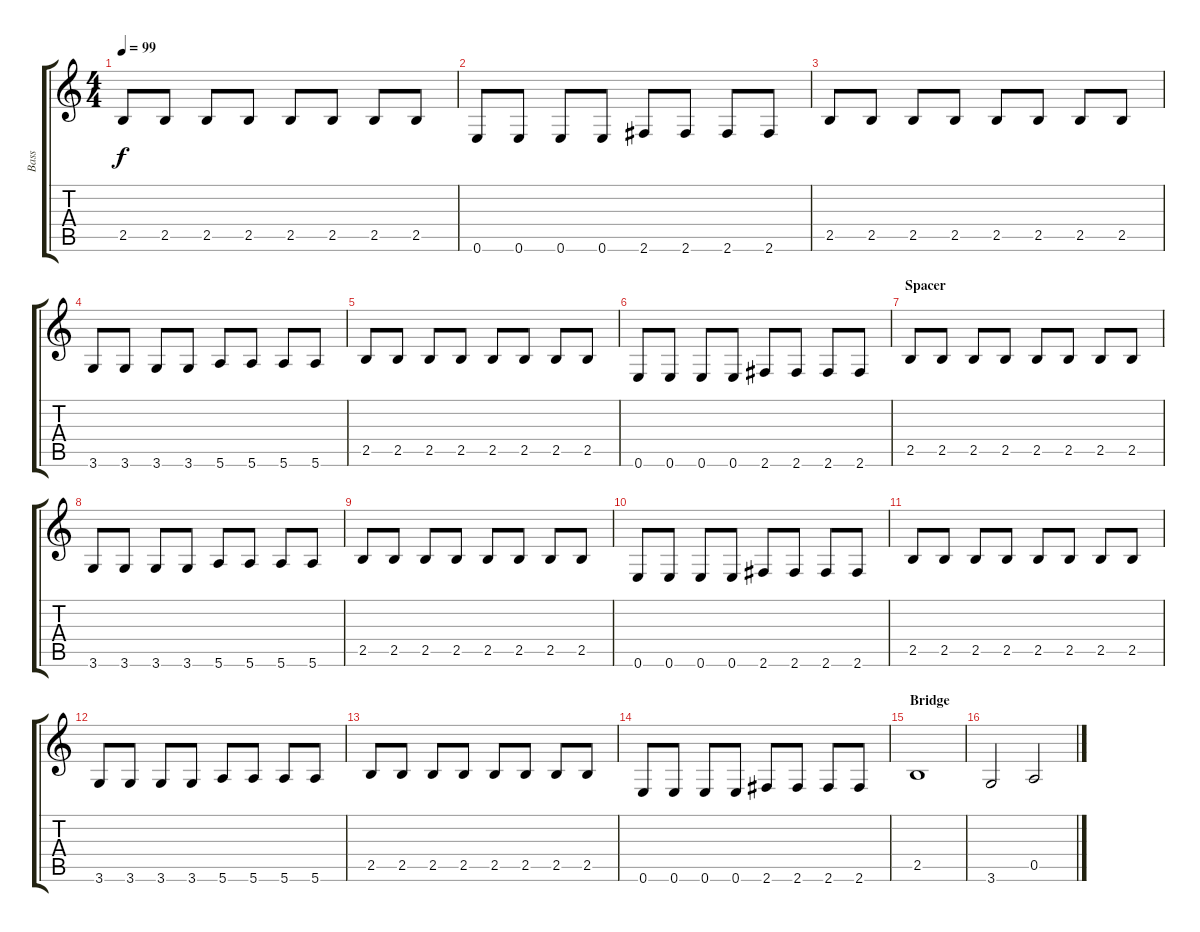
\track ("Bass" "Bass") {instrument electricbassfinger}
\staff {score tabs}
\tuning (E4 B3 G3 D3 A2 E2) {hide}
\ts (4 4)
\tempo 99
\clef g2
\ks c
2.5.8{dy f} 2.5.8 2.5.8 2.5.8 2.5.8 2.5.8 2.5.8 2.5.8 |
0.6.8 0.6.8 0.6.8 0.6.8 2.6.8 2.6.8 2.6.8 2.6.8 |
2.5.8 2.5.8 2.5.8 2.5.8 2.5.8 2.5.8 2.5.8 2.5.8 |
3.6.8 3.6.8 3.6.8 3.6.8 5.6.8 5.6.8 5.6.8 5.6.8 |
2.5.8 2.5.8 2.5.8 2.5.8 2.5.8 2.5.8 2.5.8 2.5.8 |
0.6.8 0.6.8 0.6.8 0.6.8 2.6.8 2.6.8 2.6.8 2.6.8 |
\section ("" "Spacer")
2.5.8 2.5.8 2.5.8 2.5.8 2.5.8 2.5.8 2.5.8 2.5.8 |
3.6.8 3.6.8 3.6.8 3.6.8 5.6.8 5.6.8 5.6.8 5.6.8 |
2.5.8 2.5.8 2.5.8 2.5.8 2.5.8 2.5.8 2.5.8 2.5.8 |
0.6.8 0.6.8 0.6.8 0.6.8 2.6.8 2.6.8 2.6.8 2.6.8 |
2.5.8 2.5.8 2.5.8 2.5.8 2.5.8 2.5.8 2.5.8 2.5.8 |
3.6.8 3.6.8 3.6.8 3.6.8 5.6.8 5.6.8 5.6.8 5.6.8 |
2.5.8 2.5.8 2.5.8 2.5.8 2.5.8 2.5.8 2.5.8 2.5.8 |
0.6.8 0.6.8 0.6.8 0.6.8 2.6.8 2.6.8 2.6.8 2.6.8 |
\section ("" "Bridge")
2.5.1 |
3.6.2 0.5.2
